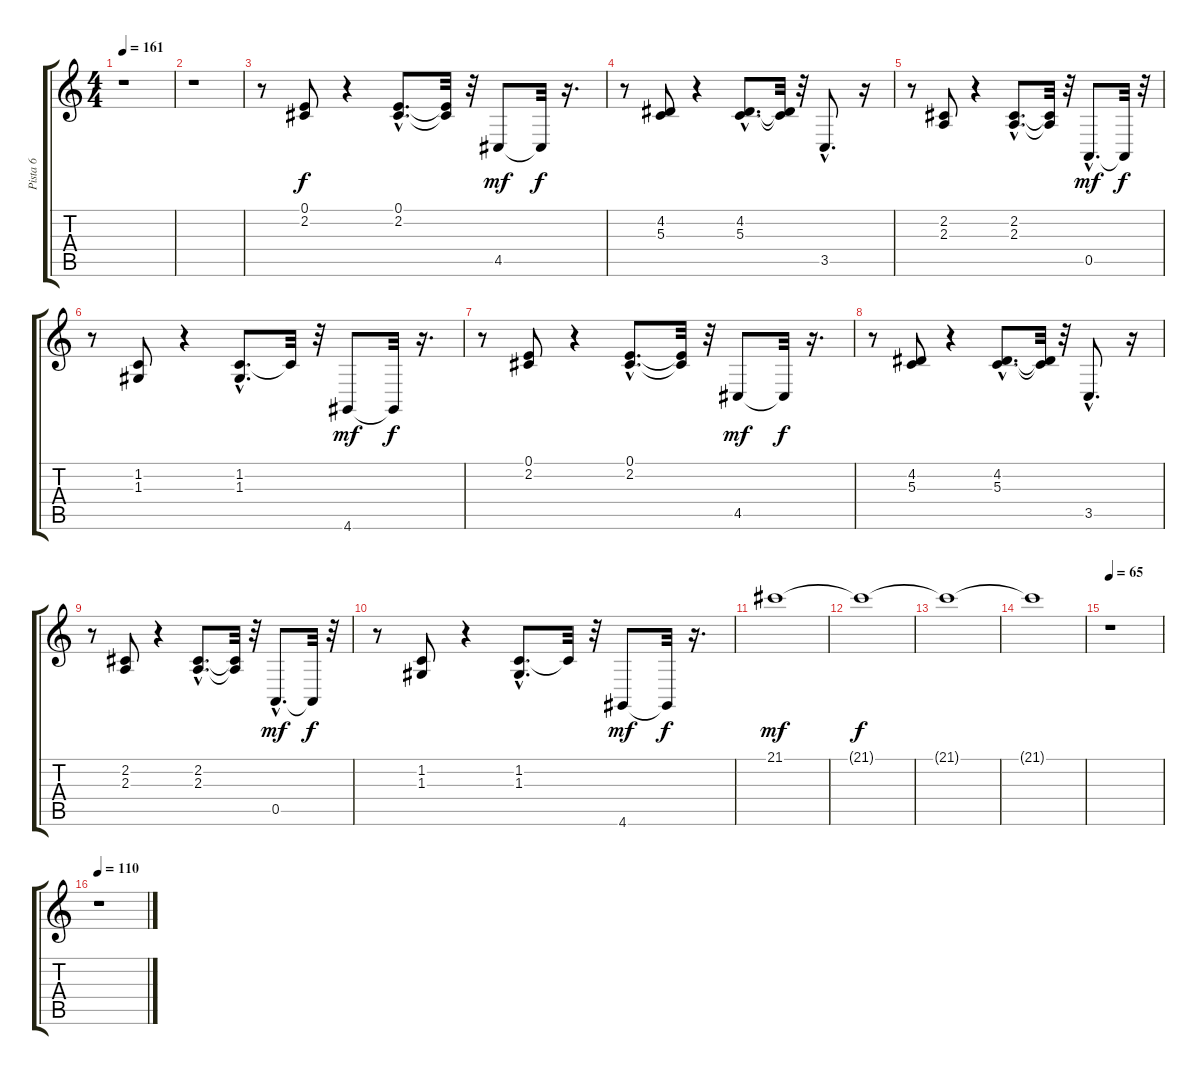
\track ("Pista 6" "Pista 6") {instrument stringensemble1}
\staff {score tabs}
\tuning (E4 B3 G3 D3 A2 E2) {hide}
\ts (4 4)
\tempo 161
\clef g2
\ks c
r.1{dy f} |
r.1 |
r.8 (0.1 2.2).8 r.4 (0.1{hac} 2.2{hac}).8{d} (0.1{t} 2.2{t}).32 r.32 4.5.8{dy mf} 4.5{t}.32{dy f} r.16{d} |
r.8 (4.2 5.3).8 r.4 (4.2{hac} 5.3{hac}).8{d} (4.2{t} 5.3{t}).32 r.32 3.5{hac}.8{d} r.16 |
r.8 (2.2 2.3).8 r.4 (2.2{hac} 2.3{hac}).8{d} (2.2{t} 2.3{t}).32 r.32 0.5{hac}.8{d dy mf} 0.5{t}.32{dy f} r.32 |
r.8 (1.2 1.3).8 r.4 (1.2{hac} 1.3{hac}).8{d} 1.2{t}.32 r.32 4.6.8{dy mf} 4.6{t}.32{dy f} r.16{d} |
r.8 (0.1 2.2).8 r.4 (0.1{hac} 2.2{hac}).8{d} (0.1{t} 2.2{t}).32 r.32 4.5.8{dy mf} 4.5{t}.32{dy f} r.16{d} |
r.8 (4.2 5.3).8 r.4 (4.2{hac} 5.3{hac}).8{d} (4.2{t} 5.3{t}).32 r.32 3.5{hac}.8{d} r.16 |
r.8 (2.2 2.3).8 r.4 (2.2{hac} 2.3{hac}).8{d} (2.2{t} 2.3{t}).32 r.32 0.5{hac}.8{d dy mf} 0.5{t}.32{dy f} r.32 |
r.8 (1.2 1.3).8 r.4 (1.2{hac} 1.3{hac}).8{d} 1.2{t}.32 r.32 4.6.8{dy mf} 4.6{t}.32{dy f} r.16{d} |
21.1.1{dy mf} |
21.1{t}.1{dy f} |
21.1{t}.1 |
21.1{t}.1 |
\tempo 65
r.1 |
\tempo 110
r.1
